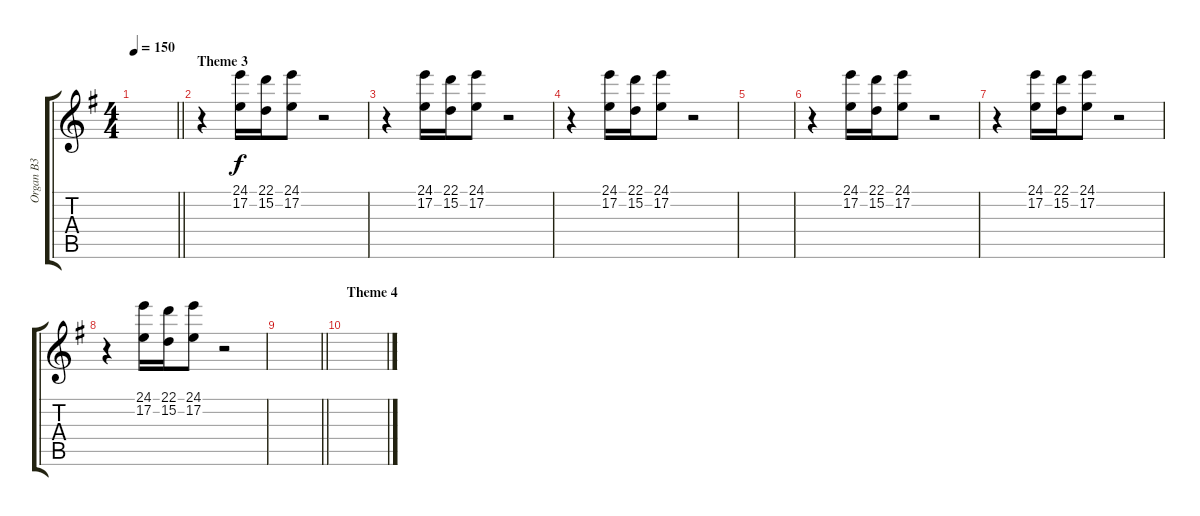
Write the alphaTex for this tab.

\track ("Organ B3" "Organ B3") {instrument drawbarorgan}
\staff {score tabs}
\tuning (E4 B3 G3 D3 A2 E2) {hide}
\ts (4 4)
\tempo 150
\clef g2
\barLineRight lightlight
\ks eminor
|
\section ("" "Theme 3")
r.4 (24.1 17.2).16 (22.1 15.2).16 (24.1 17.2).8 r.2 |
r.4 (24.1 17.2).16 (22.1 15.2).16 (24.1 17.2).8 r.2 |
r.4 (24.1 17.2).16 (22.1 15.2).16 (24.1 17.2).8 r.2 |
|
r.4 (24.1 17.2).16 (22.1 15.2).16 (24.1 17.2).8 r.2 |
r.4 (24.1 17.2).16 (22.1 15.2).16 (24.1 17.2).8 r.2 |
r.4 (24.1 17.2).16 (22.1 15.2).16 (24.1 17.2).8 r.2 |
\barLineRight lightlight
|
\section ("" "Theme 4")
